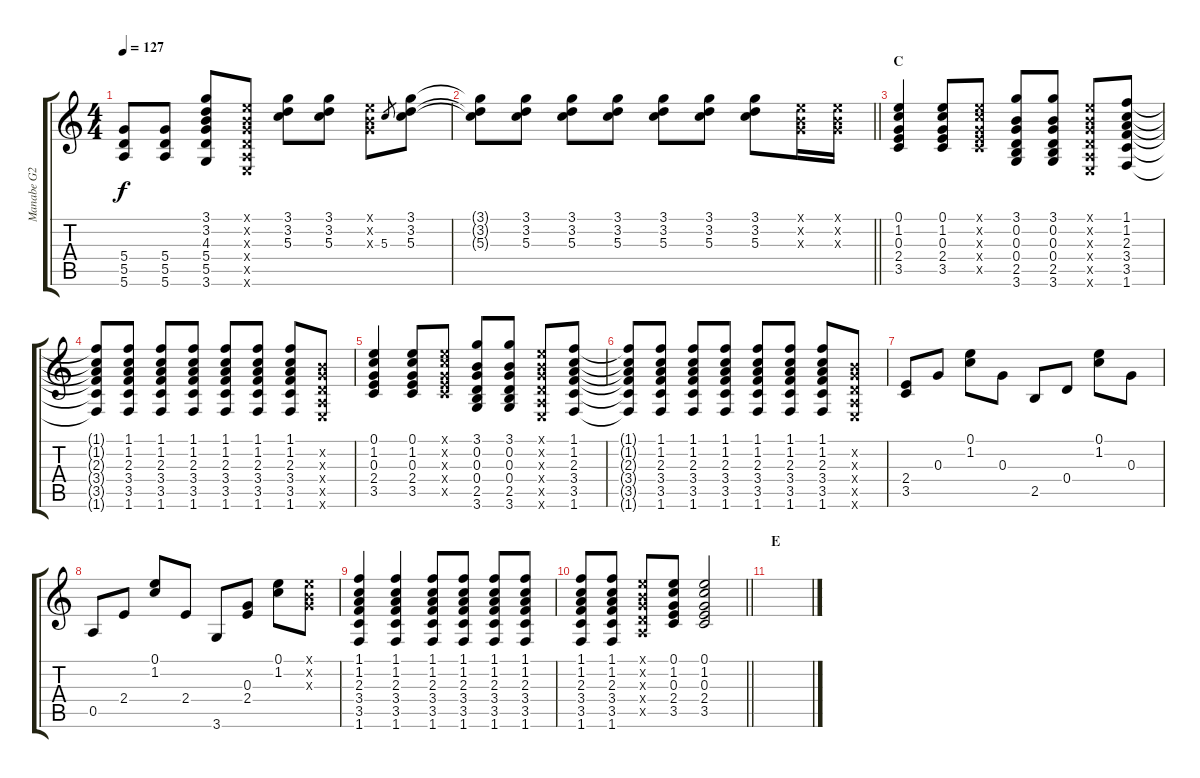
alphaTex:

\track ("Manabe G2" "Manabe G2") {instrument overdrivenguitar}
\staff {score tabs}
\tuning (E4 B3 G3 D3 A2 E2) {hide}
\ts (4 4)
\tempo 127
\clef g2
\ks c
(5.4{t} 5.5{t} 5.6{t}).8{dy f} (5.4 5.5 5.6).8 (3.1 3.2 4.3 5.4 5.5 3.6).8 (0.1{x} 0.2{x} 0.3{x} 0.4{x} 0.5{x} 0.6{x}).8 (3.1 3.2 5.3).8 (3.1 3.2 5.3).8 (0.1{x} 0.2{x} 0.3{x}).8 5.3.8{gr} (3.1 3.2 5.3).8 |
\barLineRight lightlight
(3.1{t} 3.2{t} 5.3{t}).8 (3.1 3.2 5.3).8 (3.1 3.2 5.3).8 (3.1 3.2 5.3).8 (3.1 3.2 5.3).8 (3.1 3.2 5.3).8 (3.1 3.2 5.3).8 (0.1{x} 0.2{x} 0.3{x}).16 (0.1{x} 0.2{x} 0.3{x}).16 |
\section ("" "C")
(0.1 1.2 0.3 2.4 3.5).4 (0.1 1.2 0.3 2.4 3.5).8 (0.1{x} 1.2{x} 0.3{x} 2.4{x} 3.5{x}).8 (3.1 0.2 0.3 0.4 2.5 3.6).8 (3.1 0.2 0.3 0.4 2.5 3.6).8 (0.1{x} 0.2{x} 0.3{x} 0.4{x} 0.5{x} 0.6{x}).8 (1.1 1.2 2.3 3.4 3.5 1.6).8 |
(1.1{t} 1.2{t} 2.3{t} 3.4{t} 3.5{t} 1.6{t}).8 (1.1 1.2 2.3 3.4 3.5 1.6).8 (1.1 1.2 2.3 3.4 3.5 1.6).8 (1.1 1.2 2.3 3.4 3.5 1.6).8 (1.1 1.2 2.3 3.4 3.5 1.6).8 (1.1 1.2 2.3 3.4 3.5 1.6).8 (1.1 1.2 2.3 3.4 3.5 1.6).8 (0.2{x} 0.3{x} 0.4{x} 0.5{x} 0.6{x}).8 |
(0.1 1.2 0.3 2.4 3.5).4 (0.1 1.2 0.3 2.4 3.5).8 (0.1{x} 1.2{x} 0.3{x} 2.4{x} 3.5{x}).8 (3.1 0.2 0.3 0.4 2.5 3.6).8 (3.1 0.2 0.3 0.4 2.5 3.6).8 (0.1{x} 0.2{x} 0.3{x} 0.4{x} 0.5{x} 0.6{x}).8 (1.1 1.2 2.3 3.4 3.5 1.6).8 |
(1.1{t} 1.2{t} 2.3{t} 3.4{t} 3.5{t} 1.6{t}).8 (1.1 1.2 2.3 3.4 3.5 1.6).8 (1.1 1.2 2.3 3.4 3.5 1.6).8 (1.1 1.2 2.3 3.4 3.5 1.6).8 (1.1 1.2 2.3 3.4 3.5 1.6).8 (1.1 1.2 2.3 3.4 3.5 1.6).8 (1.1 1.2 2.3 3.4 3.5 1.6).8 (0.2{x} 0.3{x} 0.4{x} 0.5{x} 0.6{x}).8 |
(2.4 3.5).8 0.3.8 (0.1 1.2).8 0.3.8 2.5.8 0.4.8 (0.1 1.2).8 0.3.8 |
0.5.8 2.4.8 (0.1 1.2).8 2.4.8 3.6.8 (0.3 2.4).8 (0.1 1.2).8 (0.1{x} 0.2{x} 0.3{x}).8 |
(1.1 1.2 2.3 3.4 3.5 1.6).4 (1.1 1.2 2.3 3.4 3.5 1.6).4 (1.1 1.2 2.3 3.4 3.5 1.6).8 (1.1 1.2 2.3 3.4 3.5 1.6).8 (1.1 1.2 2.3 3.4 3.5 1.6).8 (1.1 1.2 2.3 3.4 3.5 1.6).8 |
\barLineRight lightlight
(1.1 1.2 2.3 3.4 3.5 1.6).8 (1.1 1.2 2.3 3.4 3.5 1.6).8 (0.1{x} 0.2{x} 0.3{x} 0.4{x} 0.5{x}).8 (0.1 1.2 0.3 2.4 3.5).8 (0.1 1.2 0.3 2.4 3.5).2 |
\section ("" "E")
